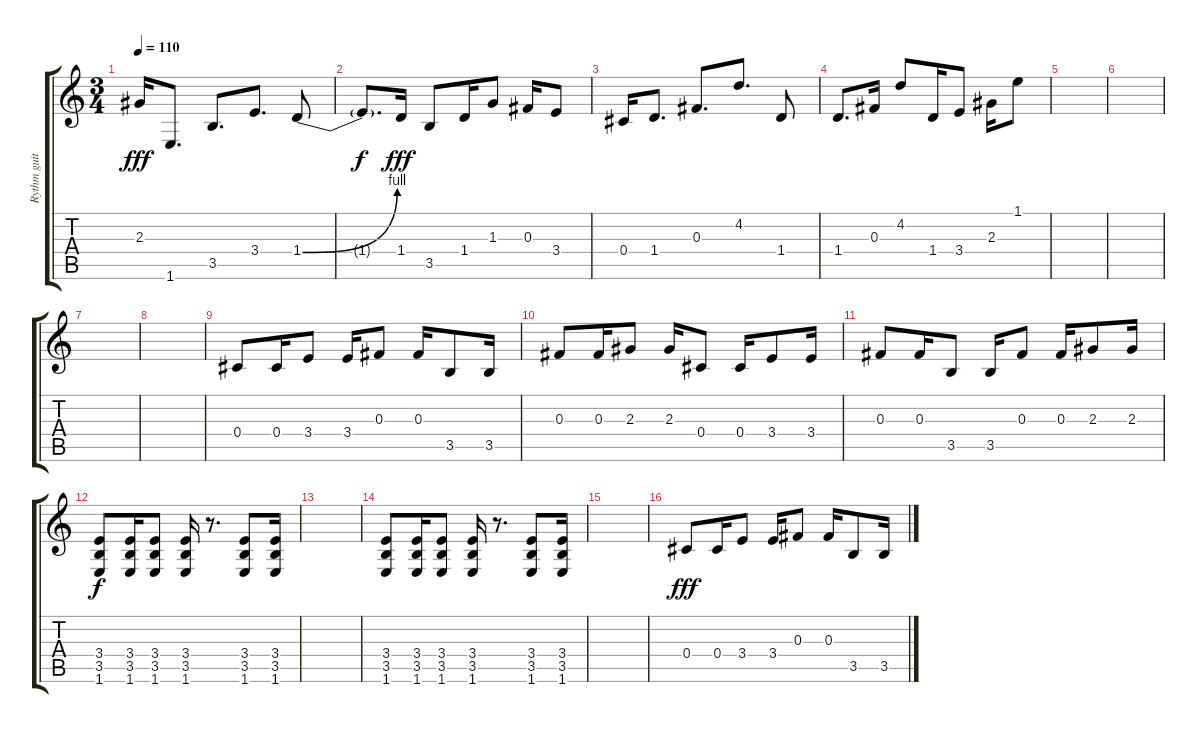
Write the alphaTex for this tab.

\track ("Rythm guitar" "Rythm guit") {instrument distortionguitar}
\staff {score tabs}
\tuning (Eb4 Bb3 Gb3 Db3 Ab2 Eb2) {hide}
\ts (3 4)
\tempo 110
\clef g2
\ks c
2.3.16{dy fff} 1.6.8{d} 3.5.8{d} 3.4.8{d} 1.4{be (bend 0 0 60 4)}.8 |
1.4{t}.8{d dy f} 1.4.16{dy fff} 3.5.8 1.4.16 1.3.8 0.3.16 3.4.8 |
0.4.16 1.4.8{d} 0.3.8{d} 4.2.8{d} 1.4.8 |
1.4.8{d} 0.3.16 4.2.8 1.4.16 3.4.8 2.3.16 1.1.8 |
|
|
|
|
0.4.8 0.4.16 3.4.8 3.4.16 0.3.8 0.3.16 3.5.8 3.5.16 |
0.3.8 0.3.16 2.3.8 2.3.16 0.4.8 0.4.16 3.4.8 3.4.16 |
0.3.8 0.3.16 3.5.8 3.5.16 0.3.8 0.3.16 2.3.8 2.3.16 |
(3.4 3.5 1.6).8{dy f} (3.4 3.5 1.6).16 (3.4 3.5 1.6).8 (3.4 3.5 1.6).16 r.8{d} (3.4 3.5 1.6).8 (3.4 3.5 1.6).16 |
|
(3.4 3.5 1.6).8 (3.4 3.5 1.6).16 (3.4 3.5 1.6).8 (3.4 3.5 1.6).16 r.8{d} (3.4 3.5 1.6).8 (3.4 3.5 1.6).16 |
|
0.4.8{dy fff} 0.4.16 3.4.8 3.4.16 0.3.8 0.3.16 3.5.8 3.5.16
